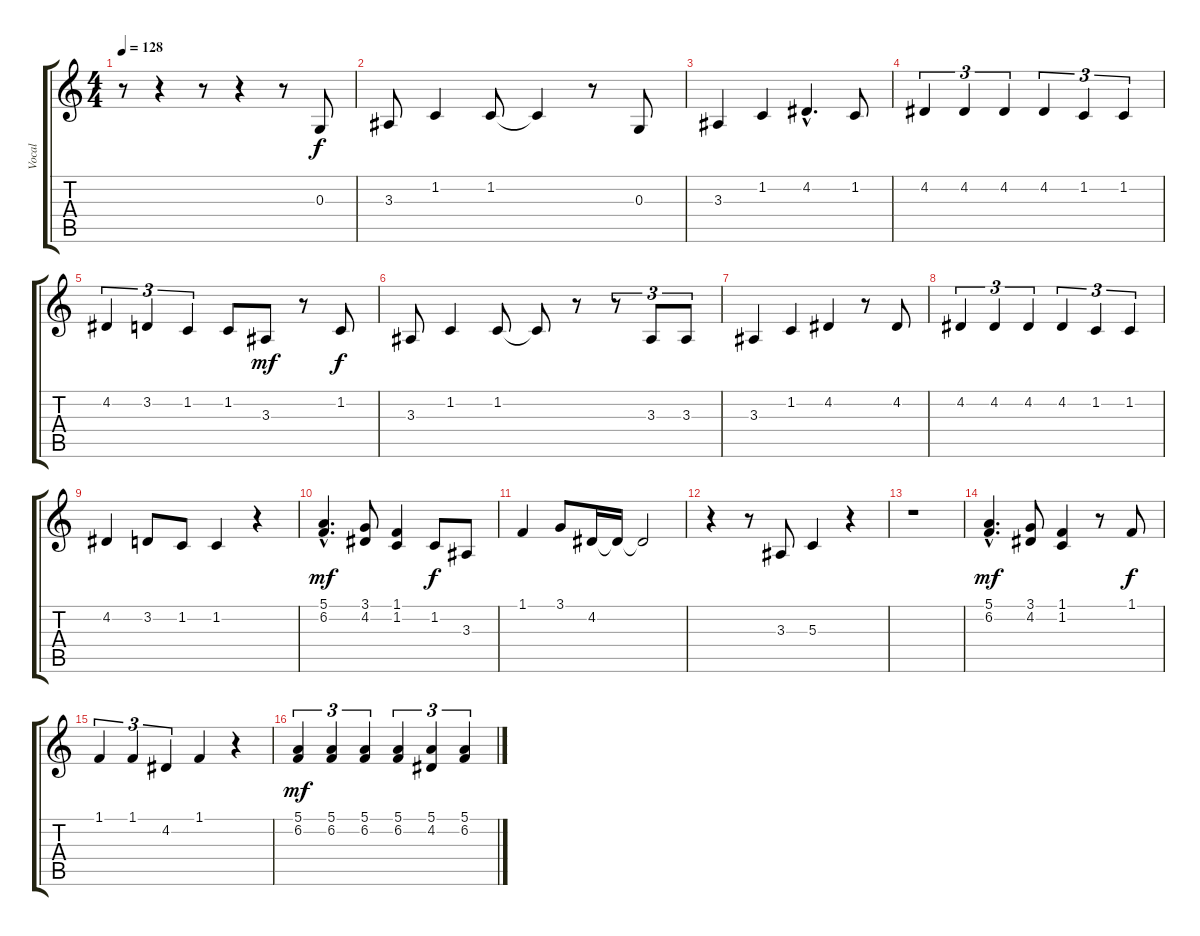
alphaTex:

\track ("Vocal" "Vocal") {instrument tangoaccordion}
\staff {score tabs}
\tuning (E4 B3 G3 D3 A2 E2) {hide}
\ts (4 4)
\tempo 128
\clef g2
\ks c
r.8{dy f} r.4 r.8 r.4 r.8 0.3.8 |
3.3.8 1.2.4 1.2.8 1.2{t}.4 r.8 0.3.8 |
3.3.4 1.2.4 4.2{hac}.4{d} 1.2.8 |
4.2.4{tu (3 2)} 4.2.4{tu (3 2)} 4.2.4{tu (3 2)} 4.2.4{tu (3 2)} 1.2.4{tu (3 2)} 1.2.4{tu (3 2)} |
4.2.4{tu (3 2)} 3.2.4{tu (3 2)} 1.2.4{tu (3 2)} 1.2.8 3.3.8{dy mf} r.8 1.2.8{dy f} |
3.3.8 1.2.4 1.2.8 1.2{t}.8 r.8 r.8{tu (3 2)} 3.3.8{tu (3 2)} 3.3.8{tu (3 2)} |
3.3.4 1.2.4 4.2.4 r.8 4.2.8 |
4.2.4{tu (3 2)} 4.2.4{tu (3 2)} 4.2.4{tu (3 2)} 4.2.4{tu (3 2)} 1.2.4{tu (3 2)} 1.2.4{tu (3 2)} |
4.2.4 3.2.8 1.2.8 1.2.4 r.4 |
(5.1{hac} 6.2{hac}).4{d dy mf} (3.1 4.2).8 (1.1 1.2).4 1.2.8{dy f} 3.3.8 |
1.1.4 3.1.8 4.2.16 4.2{t}.16 4.2{t}.2 |
r.4 r.8 3.3.8 5.3.4 r.4 |
r.1 |
(5.1{hac} 6.2{hac}).4{d dy mf} (3.1 4.2).8 (1.1 1.2).4 r.8 1.1.8{dy f} |
1.1.4{tu (3 2)} 1.1.4{tu (3 2)} 4.2.4{tu (3 2)} 1.1.4 r.4 |
(5.1 6.2).4{tu (3 2) dy mf} (5.1 6.2).4{tu (3 2)} (5.1 6.2).4{tu (3 2)} (5.1 6.2).4{tu (3 2)} (5.1 4.2).4{tu (3 2)} (5.1 6.2).4{tu (3 2)}
